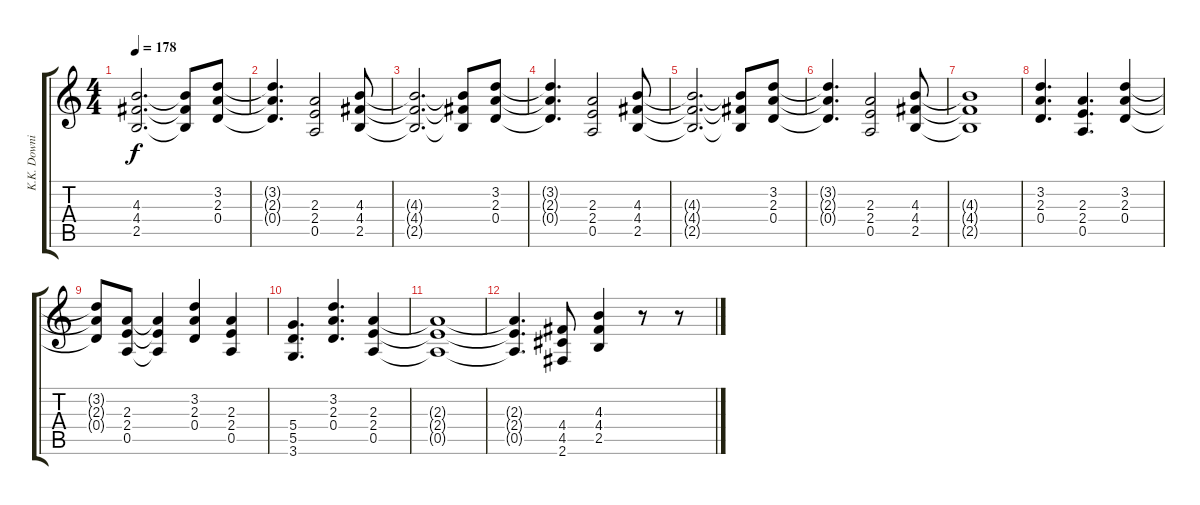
\track ("K.K. Downing" "K.K. Downi") {instrument distortionguitar}
\staff {score tabs}
\tuning (E4 B3 G3 D3 A2 E2) {hide}
\ts (4 4)
\tempo 178
\clef g2
\ks c
(4.3{t} 4.4{t} 2.5{t}).2{d dy f} (4.3{t} 4.4{t} 2.5{t}).8 (3.2 2.3 0.4).8 |
(3.2{t} 2.3{t} 0.4{t}).4{d} (2.3 2.4 0.5).2 (4.3 4.4 2.5).8 |
(4.3{t} 4.4{t} 2.5{t}).2{d} (4.3{t} 4.4{t} 2.5{t}).8 (3.2 2.3 0.4).8 |
(3.2{t} 2.3{t} 0.4{t}).4{d} (2.3 2.4 0.5).2 (4.3 4.4 2.5).8 |
(4.3{t} 4.4{t} 2.5{t}).2{d} (4.3{t} 4.4{t} 2.5{t}).8 (3.2 2.3 0.4).8 |
(3.2{t} 2.3{t} 0.4{t}).4{d} (2.3 2.4 0.5).2 (4.3 4.4 2.5).8 |
(4.3{t} 4.4{t} 2.5{t}).1 |
(3.2 2.3 0.4).4{d} (2.3 2.4 0.5).4{d} (3.2 2.3 0.4).4 |
(3.2{t} 2.3{t} 0.4{t}).8 (2.3 2.4 0.5).8 (2.3{t} 2.4{t} 0.5{t}).4 (3.2 2.3 0.4).4 (2.3 2.4 0.5).4 |
(5.4 5.5 3.6).4{d} (3.2 2.3 0.4).4{d} (2.3 2.4 0.5).4 |
(2.3{t} 2.4{t} 0.5{t}).1 |
(2.3{t} 2.4{t} 0.5{t}).4{d} (4.4 4.5 2.6).8 (4.3 4.4 2.5).4 r.8 r.8
